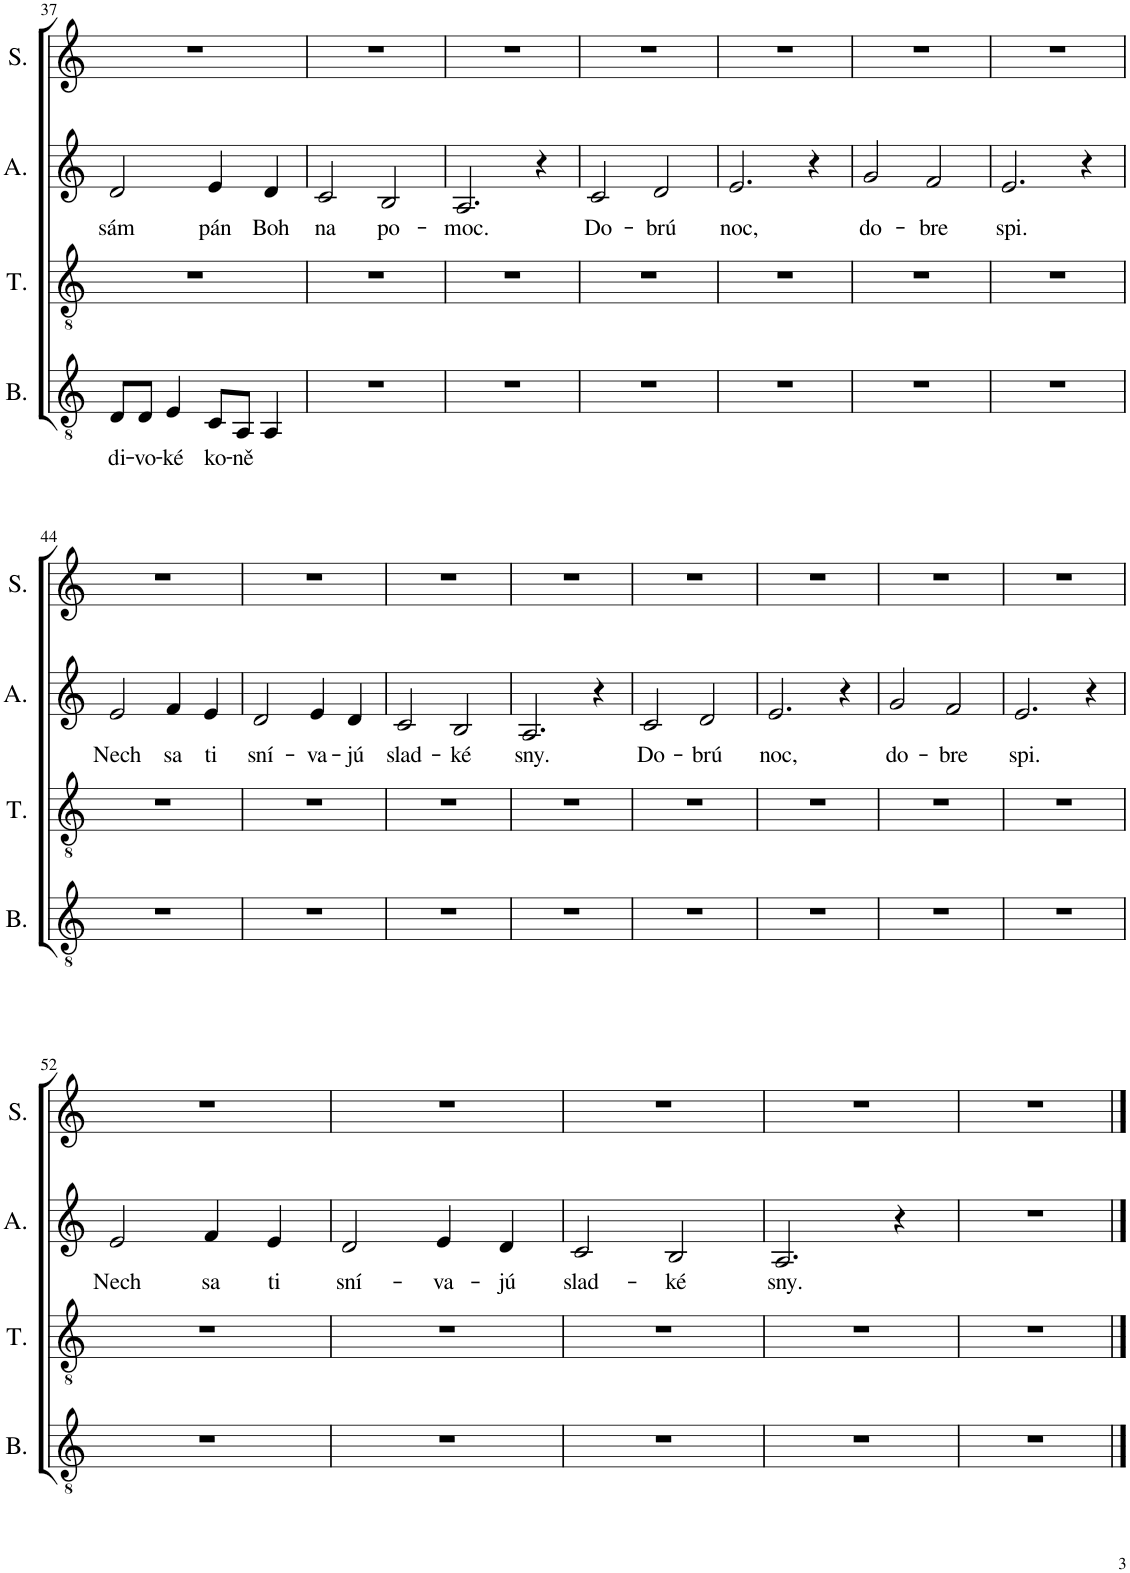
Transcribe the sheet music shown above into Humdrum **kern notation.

**kern	**text	**kern	**kern	**text	**kern
*part4	*part4	*part3	*part2	*part2	*part1
*staff4	*staff4	*staff3	*staff2	*staff2	*staff1
*I"Bass	*	*I"Tenor	*I"Alto	*	*I"Soprano
*I'B.	*	*I'T.	*I'A.	*	*I'S.
!!LO:PB:g=z
*clefGv2	*	*clefGv2	*clefG2	*	*clefG2
*k[]	*	*k[]	*k[]	*	*k[]
*M4/4	*	*M4/4	*M4/4	*	*M4/4
=37	=37	=37	=37	=37	=37
!	!LO:LY:b	!	!	!LO:LY:b	!
8D/L	di-	1r	2d/	sám	1r
!	!LO:LY:b	!	!	!	!
8D/J	-vo-	.	.	.	.
!	!LO:LY:b	!	!	!	!
4E/	-ké	.	.	.	.
!	!LO:LY:b	!	!	!LO:LY:b	!
8C/L	ko-	.	4e/	pán	.
!	!LO:LY:b	!	!	!	!
8AA/J	-ně	.	.	.	.
!	!	!	!	!LO:LY:b	!
4AA/	.	.	4d/	Boh	.
=38	=38	=38	=38	=38	=38
!	!	!	!	!LO:LY:b	!
1r	.	1r	2c/	na	1r
!	!	!	!	!LO:LY:b	!
.	.	.	2B/	po-	.
=39	=39	=39	=39	=39	=39
!	!	!	!	!LO:LY:b	!
1r	.	1r	2.A/	-moc.	1r
.	.	.	4r	.	.
=40	=40	=40	=40	=40	=40
!	!	!	!	!LO:LY:b	!
1r	.	1r	2c/	Do-	1r
!	!	!	!	!LO:LY:b	!
.	.	.	2d/	-brú	.
=41	=41	=41	=41	=41	=41
!	!	!	!	!LO:LY:b	!
1r	.	1r	2.e/	noc,	1r
.	.	.	4r	.	.
=42	=42	=42	=42	=42	=42
!	!	!	!	!LO:LY:b	!
1r	.	1r	2g/	do-	1r
!	!	!	!	!LO:LY:b	!
.	.	.	2f/	-bre	.
=43	=43	=43	=43	=43	=43
!	!	!	!	!LO:LY:b	!
1r	.	1r	2.e/	spi.	1r
.	.	.	4r	.	.
!!LO:LB:g=z
=44	=44	=44	=44	=44	=44
!	!	!	!	!LO:LY:b	!
1r	.	1r	2e/	Nech	1r
!	!	!	!	!LO:LY:b	!
.	.	.	4f/	sa	.
!	!	!	!	!LO:LY:b	!
.	.	.	4e/	ti	.
=45	=45	=45	=45	=45	=45
!	!	!	!	!LO:LY:b	!
1r	.	1r	2d/	sní-	1r
!	!	!	!	!LO:LY:b	!
.	.	.	4e/	-va-	.
!	!	!	!	!LO:LY:b	!
.	.	.	4d/	-jú	.
=46	=46	=46	=46	=46	=46
!	!	!	!	!LO:LY:b	!
1r	.	1r	2c/	slad-	1r
!	!	!	!	!LO:LY:b	!
.	.	.	2B/	-ké	.
=47	=47	=47	=47	=47	=47
!	!	!	!	!LO:LY:b	!
1r	.	1r	2.A/	sny.	1r
.	.	.	4r	.	.
=48	=48	=48	=48	=48	=48
!	!	!	!	!LO:LY:b	!
1r	.	1r	2c/	Do-	1r
!	!	!	!	!LO:LY:b	!
.	.	.	2d/	-brú	.
=49	=49	=49	=49	=49	=49
!	!	!	!	!LO:LY:b	!
1r	.	1r	2.e/	noc,	1r
.	.	.	4r	.	.
=50	=50	=50	=50	=50	=50
!	!	!	!	!LO:LY:b	!
1r	.	1r	2g/	do-	1r
!	!	!	!	!LO:LY:b	!
.	.	.	2f/	-bre	.
=51	=51	=51	=51	=51	=51
!	!	!	!	!LO:LY:b	!
1r	.	1r	2.e/	spi.	1r
.	.	.	4r	.	.
!!LO:LB:g=z
=52	=52	=52	=52	=52	=52
!	!	!	!	!LO:LY:b	!
1r	.	1r	2e/	Nech	1r
!	!	!	!	!LO:LY:b	!
.	.	.	4f/	sa	.
!	!	!	!	!LO:LY:b	!
.	.	.	4e/	ti	.
=53	=53	=53	=53	=53	=53
!	!	!	!	!LO:LY:b	!
1r	.	1r	2d/	sní-	1r
!	!	!	!	!LO:LY:b	!
.	.	.	4e/	-va-	.
!	!	!	!	!LO:LY:b	!
.	.	.	4d/	-jú	.
=54	=54	=54	=54	=54	=54
!	!	!	!	!LO:LY:b	!
1r	.	1r	2c/	slad-	1r
!	!	!	!	!LO:LY:b	!
.	.	.	2B/	-ké	.
=55	=55	=55	=55	=55	=55
!	!	!	!	!LO:LY:b	!
1r	.	1r	2.A/	sny.	1r
.	.	.	4r	.	.
=56	=56	=56	=56	=56	=56
1r	.	1r	1r	.	1r
==	==	==	==	==	==
*-	*-	*-	*-	*-	*-
